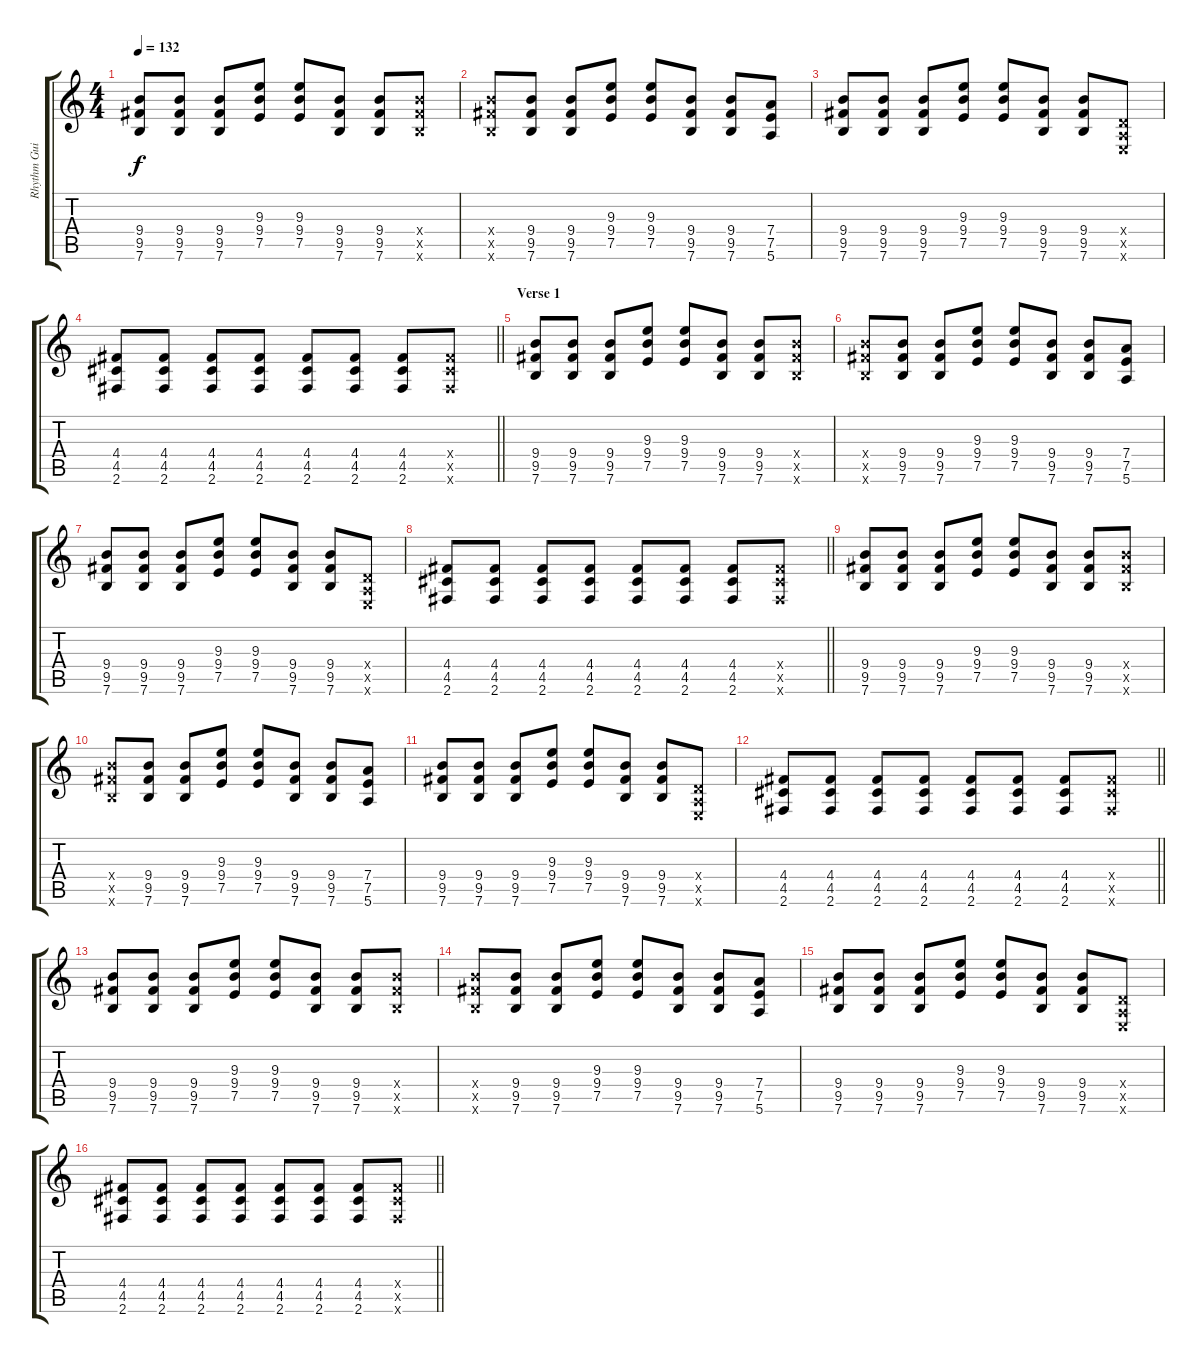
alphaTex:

\track ("Rhythm Guitar I" "Rhythm Gui") {instrument distortionguitar}
\staff {score tabs}
\tuning (E4 B3 G3 D3 A2 E2) {hide}
\ts (4 4)
\tempo 132
\clef g2
\ks c
(9.4 9.5 7.6).8{dy f} (9.4 9.5 7.6).8 (9.4 9.5 7.6).8 (9.3 9.4 7.5).8 (9.3 9.4 7.5).8 (9.4 9.5 7.6).8 (9.4 9.5 7.6).8 (9.4{x} 9.5{x} 7.6{x}).8 |
(9.4{x} 9.5{x} 7.6{x}).8 (9.4 9.5 7.6).8 (9.4 9.5 7.6).8 (9.3 9.4 7.5).8 (9.3 9.4 7.5).8 (9.4 9.5 7.6).8 (9.4 9.5 7.6).8 (7.4 7.5 5.6).8 |
(9.4 9.5 7.6).8 (9.4 9.5 7.6).8 (9.4 9.5 7.6).8 (9.3 9.4 7.5).8 (9.3 9.4 7.5).8 (9.4 9.5 7.6).8 (9.4 9.5 7.6).8 (0.4{x} 0.5{x} 0.6{x}).8 |
\barLineRight lightlight
(4.4 4.5 2.6).8 (4.4 4.5 2.6).8 (4.4 4.5 2.6).8 (4.4 4.5 2.6).8 (4.4 4.5 2.6).8 (4.4 4.5 2.6).8 (4.4 4.5 2.6).8 (4.4{x} 4.5{x} 2.6{x}).8 |
\section ("" "Verse 1")
(9.4 9.5 7.6).8 (9.4 9.5 7.6).8 (9.4 9.5 7.6).8 (9.3 9.4 7.5).8 (9.3 9.4 7.5).8 (9.4 9.5 7.6).8 (9.4 9.5 7.6).8 (9.4{x} 9.5{x} 7.6{x}).8 |
(9.4{x} 9.5{x} 7.6{x}).8 (9.4 9.5 7.6).8 (9.4 9.5 7.6).8 (9.3 9.4 7.5).8 (9.3 9.4 7.5).8 (9.4 9.5 7.6).8 (9.4 9.5 7.6).8 (7.4 7.5 5.6).8 |
(9.4 9.5 7.6).8 (9.4 9.5 7.6).8 (9.4 9.5 7.6).8 (9.3 9.4 7.5).8 (9.3 9.4 7.5).8 (9.4 9.5 7.6).8 (9.4 9.5 7.6).8 (0.4{x} 0.5{x} 0.6{x}).8 |
\barLineRight lightlight
(4.4 4.5 2.6).8 (4.4 4.5 2.6).8 (4.4 4.5 2.6).8 (4.4 4.5 2.6).8 (4.4 4.5 2.6).8 (4.4 4.5 2.6).8 (4.4 4.5 2.6).8 (4.4{x} 4.5{x} 2.6{x}).8 |
(9.4 9.5 7.6).8 (9.4 9.5 7.6).8 (9.4 9.5 7.6).8 (9.3 9.4 7.5).8 (9.3 9.4 7.5).8 (9.4 9.5 7.6).8 (9.4 9.5 7.6).8 (9.4{x} 9.5{x} 7.6{x}).8 |
(9.4{x} 9.5{x} 7.6{x}).8 (9.4 9.5 7.6).8 (9.4 9.5 7.6).8 (9.3 9.4 7.5).8 (9.3 9.4 7.5).8 (9.4 9.5 7.6).8 (9.4 9.5 7.6).8 (7.4 7.5 5.6).8 |
(9.4 9.5 7.6).8 (9.4 9.5 7.6).8 (9.4 9.5 7.6).8 (9.3 9.4 7.5).8 (9.3 9.4 7.5).8 (9.4 9.5 7.6).8 (9.4 9.5 7.6).8 (0.4{x} 0.5{x} 0.6{x}).8 |
\barLineRight lightlight
(4.4 4.5 2.6).8 (4.4 4.5 2.6).8 (4.4 4.5 2.6).8 (4.4 4.5 2.6).8 (4.4 4.5 2.6).8 (4.4 4.5 2.6).8 (4.4 4.5 2.6).8 (4.4{x} 4.5{x} 2.6{x}).8 |
(9.4 9.5 7.6).8 (9.4 9.5 7.6).8 (9.4 9.5 7.6).8 (9.3 9.4 7.5).8 (9.3 9.4 7.5).8 (9.4 9.5 7.6).8 (9.4 9.5 7.6).8 (9.4{x} 9.5{x} 7.6{x}).8 |
(9.4{x} 9.5{x} 7.6{x}).8 (9.4 9.5 7.6).8 (9.4 9.5 7.6).8 (9.3 9.4 7.5).8 (9.3 9.4 7.5).8 (9.4 9.5 7.6).8 (9.4 9.5 7.6).8 (7.4 7.5 5.6).8 |
(9.4 9.5 7.6).8 (9.4 9.5 7.6).8 (9.4 9.5 7.6).8 (9.3 9.4 7.5).8 (9.3 9.4 7.5).8 (9.4 9.5 7.6).8 (9.4 9.5 7.6).8 (0.4{x} 0.5{x} 0.6{x}).8 |
\barLineRight lightlight
(4.4 4.5 2.6).8 (4.4 4.5 2.6).8 (4.4 4.5 2.6).8 (4.4 4.5 2.6).8 (4.4 4.5 2.6).8 (4.4 4.5 2.6).8 (4.4 4.5 2.6).8 (4.4{x} 4.5{x} 2.6{x}).8
